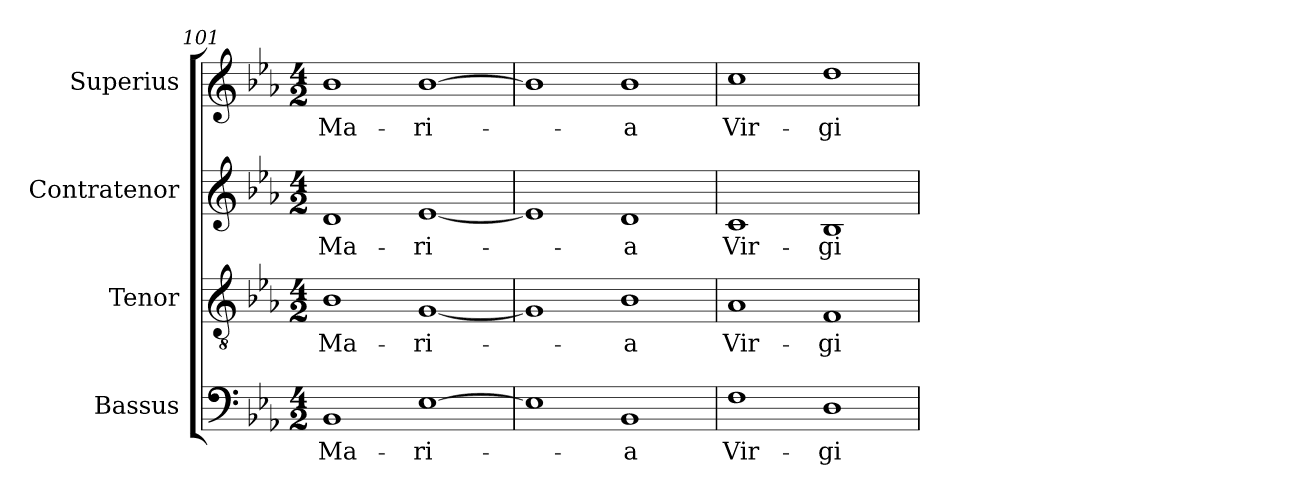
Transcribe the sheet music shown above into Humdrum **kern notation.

**kern	**text	**kern	**text	**kern	**text	**kern	**text
*part4	*part4	*part3	*part3	*part2	*part2	*part1	*part1
*staff4	*staff4	*staff3	*staff3	*staff2	*staff2	*staff1	*staff1
*I"Bassus	*	*I"Tenor	*	*I"Contratenor	*	*I"Superius	*
*I'B.	*	*I'T.	*	*	*	*	*
*clefF4	*	*clefGv2	*	*clefG2	*	*clefG2	*
*	*	*ITrd7c12	*	*ITrd7c12	*	*	*
*k[b-e-a-]	*	*k[b-e-a-]	*	*k[b-e-a-]	*	*k[b-e-a-]	*
*E-:	*	*E-:	*	*E-:	*	*E-:	*
*M4/2	*	*M4/2	*	*M4/2	*	*M4/2	*
=101	=101	=101	=101	=101	=101	=101	=101
!	!LO:LY:b:color=#000000	!	!	!	!	!	!
!	!	!	!LO:LY:b:color=#000000	!	!	!	!
!	!	!	!	!	!LO:LY:b:color=#000000	!	!
!	!	!	!	!	!	!	!LO:LY:b:color=#000000
1BB-i	Ma-	1BB-i	Ma-	1Di	Ma-	1b-i	Ma-
!	!LO:LY:b:color=#000000	!	!	!	!	!	!
!	!	!	!LO:LY:b:color=#000000	!	!	!	!
!	!	!	!	!	!LO:LY:b:color=#000000	!	!
!	!	!	!	!	!	!	!LO:LY:b:color=#000000
[>1E-i	-ri-	[<1GGi	-ri-	[<1E-i	-ri-	[>1b-i	-ri-
=102	=102	=102	=102	=102	=102	=102	=102
1E-i]	.	1GGi]	.	1E-i]	.	1b-i]	.
!	!LO:LY:b:color=#000000	!	!	!	!	!	!
!	!	!	!LO:LY:b:color=#000000	!	!	!	!
!	!	!	!	!	!LO:LY:b:color=#000000	!	!
!	!	!	!	!	!	!	!LO:LY:b:color=#000000
1BB-i	-a	1BB-i	-a	1Di	-a	1b-i	-a
=103	=103	=103	=103	=103	=103	=103	=103
!	!LO:LY:b:color=#000000	!	!	!	!	!	!
!	!	!	!LO:LY:b:color=#000000	!	!	!	!
!	!	!	!	!	!LO:LY:b:color=#000000	!	!
!	!	!	!	!	!	!	!LO:LY:b:color=#000000
1Fi	Vir-	1AA-i	Vir-	1Ci	Vir-	1cci	Vir-
!	!LO:LY:b:color=#000000	!	!	!	!	!	!
!	!	!	!LO:LY:b:color=#000000	!	!	!	!
!	!	!	!	!	!LO:LY:b:color=#000000	!	!
!	!	!	!	!	!	!	!LO:LY:b:color=#000000
1Di	-gi-	1FFi	-gi-	1BB-i	-gi-	1ddi	-gi-
=	=	=	=	=	=	=	=
*-	*-	*-	*-	*-	*-	*-	*-
